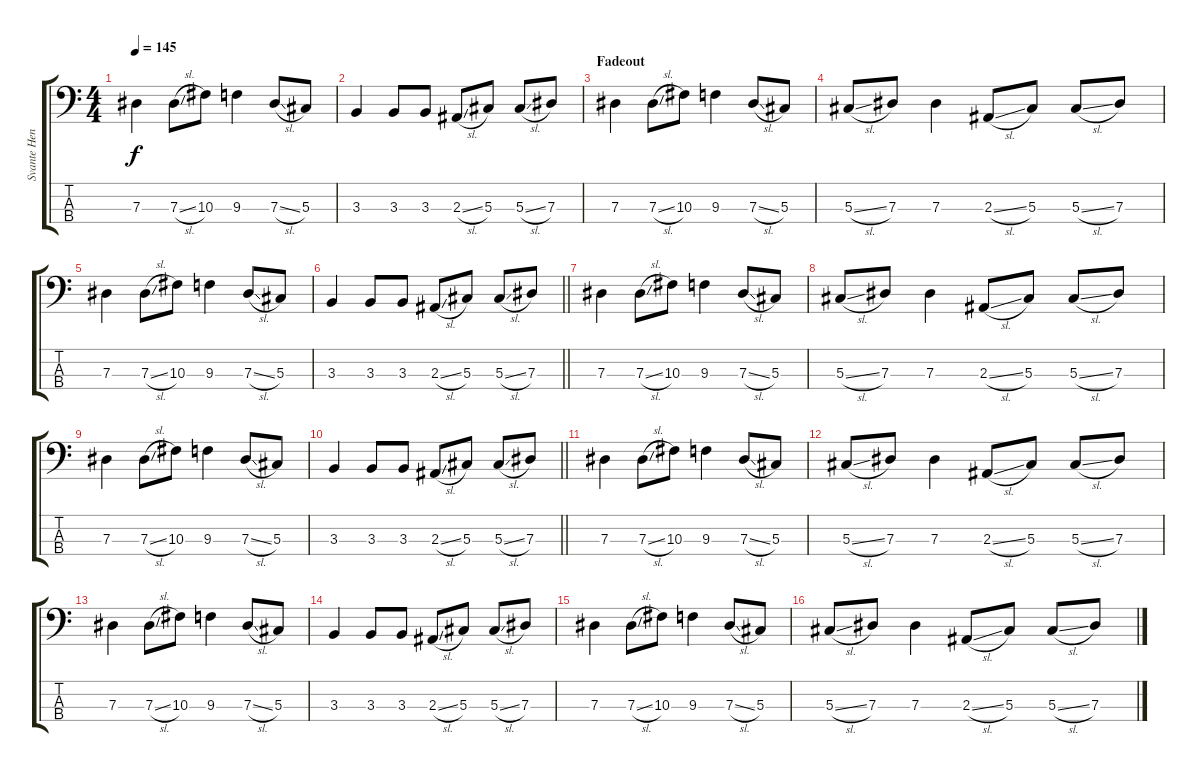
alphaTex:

\track ("Svante Henrysson" "Svante Hen") {instrument electricbassfinger}
\staff {score tabs}
\tuning (Gb2 Db2 Ab1 Eb1) {hide}
\ts (4 4)
\tempo 145
\clef f4
\ks c
7.3.4{dy f} 7.3{sl}.8 10.3.8 9.3.4 7.3{sl}.8 5.3.8 |
3.3.4 3.3.8 3.3.8 2.3{sl}.8 5.3.8 5.3{sl}.8 7.3.8 |
\section ("" "Fadeout")
7.3.4 7.3{sl}.8 10.3.8 9.3.4 7.3{sl}.8 5.3.8 |
5.3{sl}.8 7.3.8 7.3.4 2.3{sl}.8 5.3.8 5.3{sl}.8 7.3.8 |
7.3.4 7.3{sl}.8 10.3.8 9.3.4 7.3{sl}.8 5.3.8 |
\barLineRight lightlight
3.3.4 3.3.8 3.3.8 2.3{sl}.8 5.3.8 5.3{sl}.8 7.3.8 |
7.3.4 7.3{sl}.8 10.3.8 9.3.4 7.3{sl}.8 5.3.8 |
5.3{sl}.8 7.3.8 7.3.4 2.3{sl}.8 5.3.8 5.3{sl}.8 7.3.8 |
7.3.4 7.3{sl}.8 10.3.8 9.3.4 7.3{sl}.8 5.3.8 |
\barLineRight lightlight
3.3.4 3.3.8 3.3.8 2.3{sl}.8 5.3.8 5.3{sl}.8 7.3.8 |
7.3.4 7.3{sl}.8 10.3.8 9.3.4 7.3{sl}.8 5.3.8 |
5.3{sl}.8 7.3.8 7.3.4 2.3{sl}.8 5.3.8 5.3{sl}.8 7.3.8 |
7.3.4 7.3{sl}.8 10.3.8 9.3.4 7.3{sl}.8 5.3.8 |
3.3.4 3.3.8 3.3.8 2.3{sl}.8 5.3.8 5.3{sl}.8 7.3.8 |
7.3.4 7.3{sl}.8 10.3.8 9.3.4 7.3{sl}.8 5.3.8 |
5.3{sl}.8 7.3.8 7.3.4 2.3{sl}.8 5.3.8 5.3{sl}.8 7.3.8
